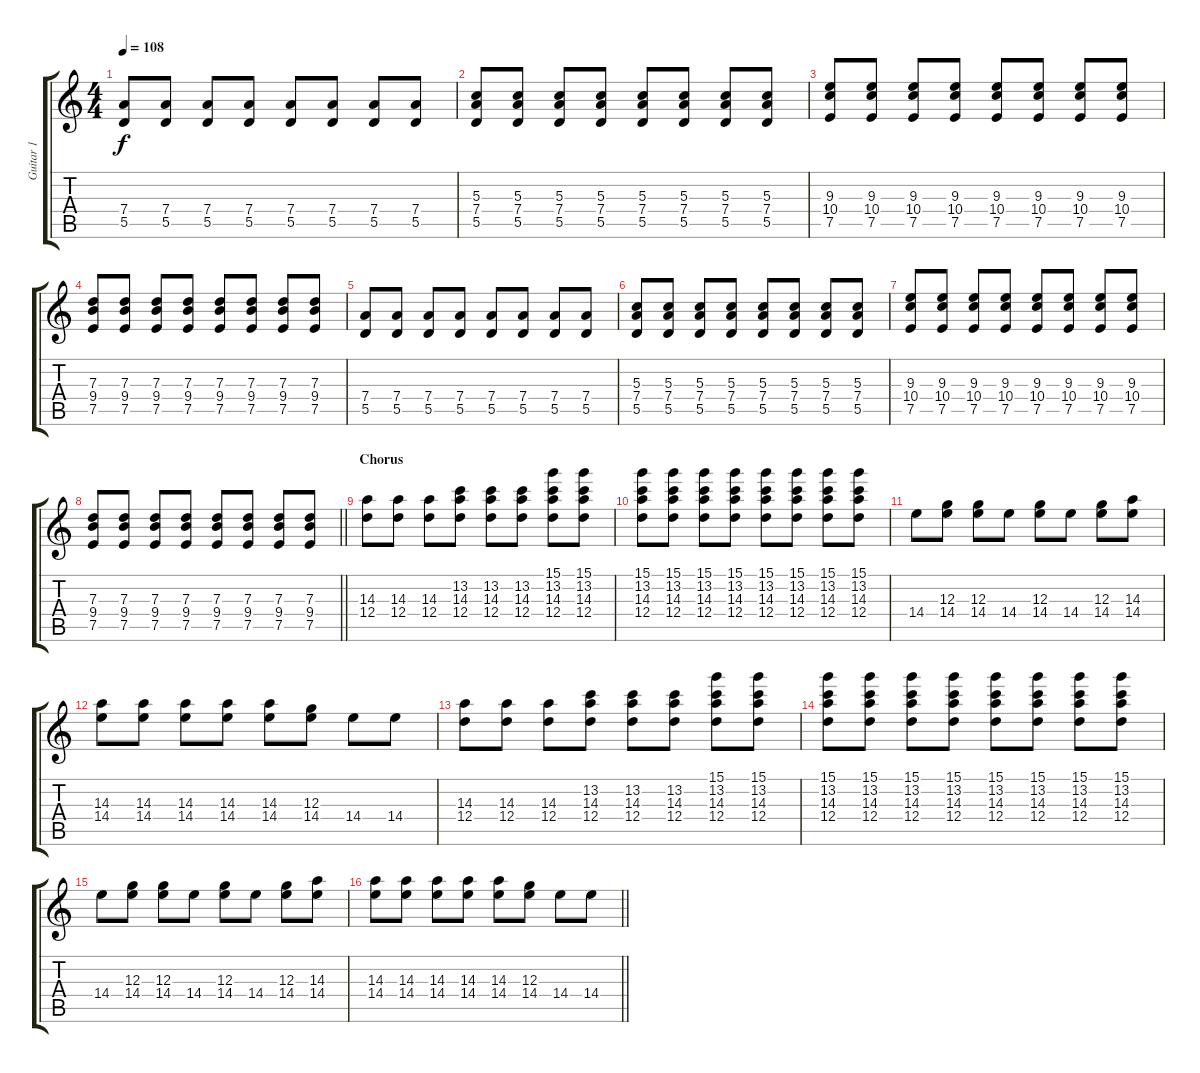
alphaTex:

\track ("Guitar 1" "Guitar 1") {instrument electricguitarjazz}
\staff {score tabs}
\tuning (E4 B3 G3 D3 A2 E2) {hide}
\ts (4 4)
\tempo 108
\clef g2
\ks c
(7.4 5.5).8{dy f} (7.4 5.5).8 (7.4 5.5).8 (7.4 5.5).8 (7.4 5.5).8 (7.4 5.5).8 (7.4 5.5).8 (7.4 5.5).8 |
(5.3 7.4 5.5).8 (5.3 7.4 5.5).8 (5.3 7.4 5.5).8 (5.3 7.4 5.5).8 (5.3 7.4 5.5).8 (5.3 7.4 5.5).8 (5.3 7.4 5.5).8 (5.3 7.4 5.5).8 |
(9.3 10.4 7.5).8 (9.3 10.4 7.5).8 (9.3 10.4 7.5).8 (9.3 10.4 7.5).8 (9.3 10.4 7.5).8 (9.3 10.4 7.5).8 (9.3 10.4 7.5).8 (9.3 10.4 7.5).8 |
(7.3 9.4 7.5).8 (7.3 9.4 7.5).8 (7.3 9.4 7.5).8 (7.3 9.4 7.5).8 (7.3 9.4 7.5).8 (7.3 9.4 7.5).8 (7.3 9.4 7.5).8 (7.3 9.4 7.5).8 |
(7.4 5.5).8 (7.4 5.5).8 (7.4 5.5).8 (7.4 5.5).8 (7.4 5.5).8 (7.4 5.5).8 (7.4 5.5).8 (7.4 5.5).8 |
(5.3 7.4 5.5).8 (5.3 7.4 5.5).8 (5.3 7.4 5.5).8 (5.3 7.4 5.5).8 (5.3 7.4 5.5).8 (5.3 7.4 5.5).8 (5.3 7.4 5.5).8 (5.3 7.4 5.5).8 |
(9.3 10.4 7.5).8 (9.3 10.4 7.5).8 (9.3 10.4 7.5).8 (9.3 10.4 7.5).8 (9.3 10.4 7.5).8 (9.3 10.4 7.5).8 (9.3 10.4 7.5).8 (9.3 10.4 7.5).8 |
\barLineRight lightlight
(7.3 9.4 7.5).8 (7.3 9.4 7.5).8 (7.3 9.4 7.5).8 (7.3 9.4 7.5).8 (7.3 9.4 7.5).8 (7.3 9.4 7.5).8 (7.3 9.4 7.5).8 (7.3 9.4 7.5).8 |
\section ("" "Chorus")
(14.3 12.4).8 (14.3 12.4).8 (14.3 12.4).8 (13.2 14.3 12.4).8 (13.2 14.3 12.4).8 (13.2 14.3 12.4).8 (15.1 13.2 14.3 12.4).8 (15.1 13.2 14.3 12.4).8 |
(15.1 13.2 14.3 12.4).8 (15.1 13.2 14.3 12.4).8 (15.1 13.2 14.3 12.4).8 (15.1 13.2 14.3 12.4).8 (15.1 13.2 14.3 12.4).8 (15.1 13.2 14.3 12.4).8 (15.1 13.2 14.3 12.4).8 (15.1 13.2 14.3 12.4).8 |
14.4.8 (12.3 14.4).8 (12.3 14.4).8 14.4.8 (12.3 14.4).8 14.4.8 (12.3 14.4).8 (14.3 14.4).8 |
(14.3 14.4).8 (14.3 14.4).8 (14.3 14.4).8 (14.3 14.4).8 (14.3 14.4).8 (12.3 14.4).8 14.4.8 14.4.8 |
(14.3 12.4).8 (14.3 12.4).8 (14.3 12.4).8 (13.2 14.3 12.4).8 (13.2 14.3 12.4).8 (13.2 14.3 12.4).8 (15.1 13.2 14.3 12.4).8 (15.1 13.2 14.3 12.4).8 |
(15.1 13.2 14.3 12.4).8 (15.1 13.2 14.3 12.4).8 (15.1 13.2 14.3 12.4).8 (15.1 13.2 14.3 12.4).8 (15.1 13.2 14.3 12.4).8 (15.1 13.2 14.3 12.4).8 (15.1 13.2 14.3 12.4).8 (15.1 13.2 14.3 12.4).8 |
14.4.8 (12.3 14.4).8 (12.3 14.4).8 14.4.8 (12.3 14.4).8 14.4.8 (12.3 14.4).8 (14.3 14.4).8 |
\barLineRight lightlight
(14.3 14.4).8 (14.3 14.4).8 (14.3 14.4).8 (14.3 14.4).8 (14.3 14.4).8 (12.3 14.4).8 14.4.8 14.4.8
